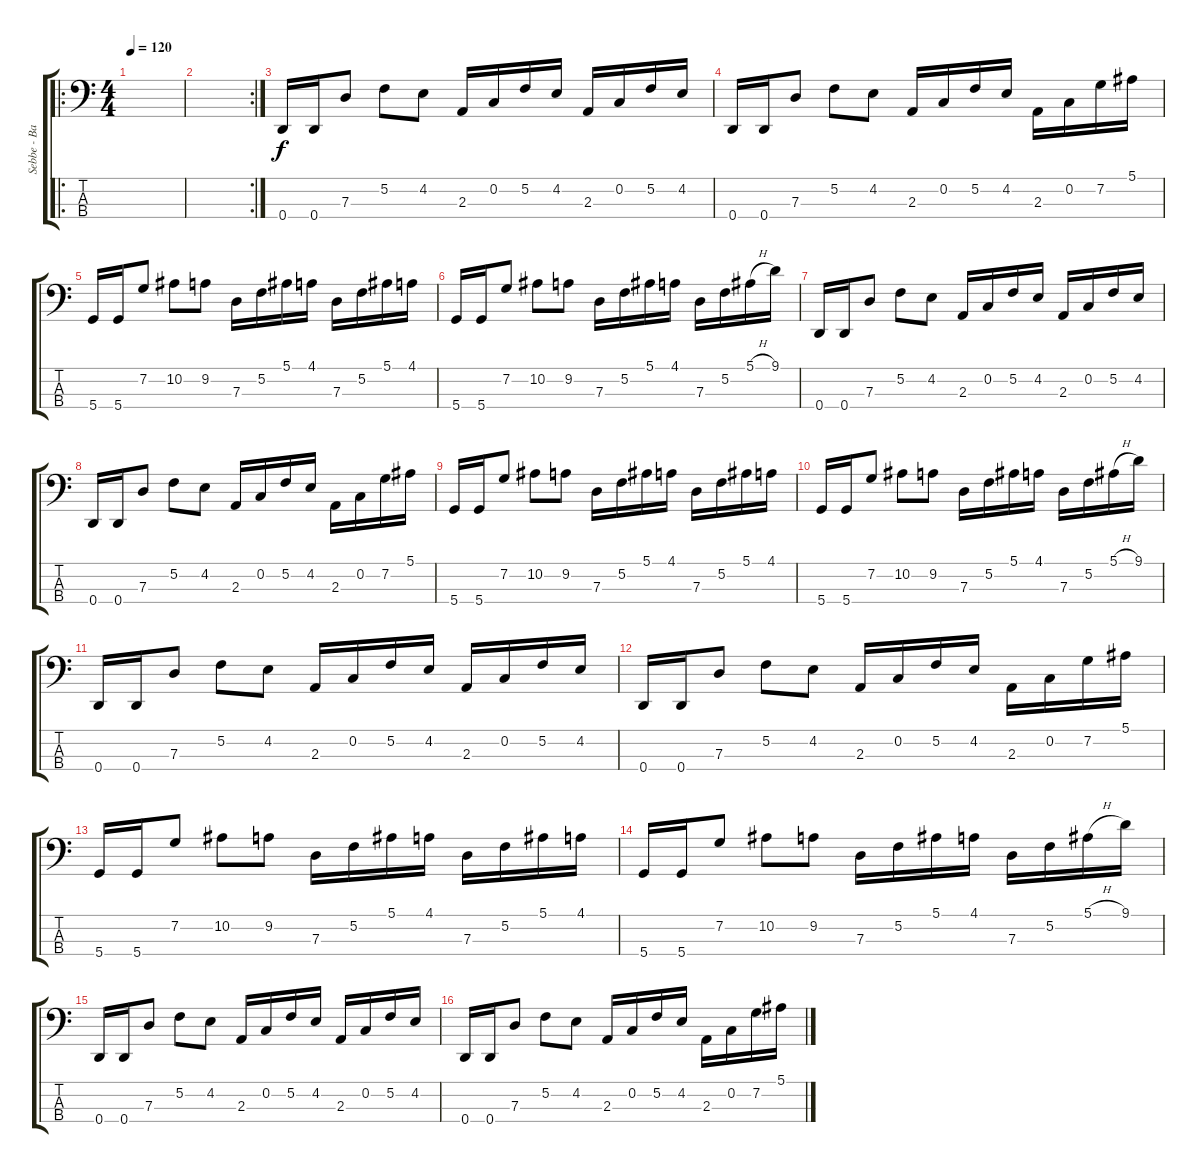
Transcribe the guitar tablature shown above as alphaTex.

\track ("Sebbe - Bass" "Sebbe - Ba") {instrument electricbasspick}
\staff {score tabs}
\tuning (F2 C2 G1 D1) {hide}
\ro
\ts (4 4)
\tempo 120
\clef f4
\ks c
|
\rc 2
|
0.4.16 0.4.16 7.3.8 5.2.8 4.2.8 2.3.16 0.2.16 5.2.16 4.2.16 2.3.16 0.2.16 5.2.16 4.2.16 |
0.4.16 0.4.16 7.3.8 5.2.8 4.2.8 2.3.16 0.2.16 5.2.16 4.2.16 2.3.16 0.2.16 7.2.16 5.1.16 |
5.4.16 5.4.16 7.2.8 10.2.8 9.2.8 7.3.16 5.2.16 5.1.16 4.1.16 7.3.16 5.2.16 5.1.16 4.1.16 |
5.4.16 5.4.16 7.2.8 10.2.8 9.2.8 7.3.16 5.2.16 5.1.16 4.1.16 7.3.16 5.2.16 5.1{h}.16 9.1.16 |
0.4.16 0.4.16 7.3.8 5.2.8 4.2.8 2.3.16 0.2.16 5.2.16 4.2.16 2.3.16 0.2.16 5.2.16 4.2.16 |
0.4.16 0.4.16 7.3.8 5.2.8 4.2.8 2.3.16 0.2.16 5.2.16 4.2.16 2.3.16 0.2.16 7.2.16 5.1.16 |
5.4.16 5.4.16 7.2.8 10.2.8 9.2.8 7.3.16 5.2.16 5.1.16 4.1.16 7.3.16 5.2.16 5.1.16 4.1.16 |
5.4.16 5.4.16 7.2.8 10.2.8 9.2.8 7.3.16 5.2.16 5.1.16 4.1.16 7.3.16 5.2.16 5.1{h}.16 9.1.16 |
0.4.16 0.4.16 7.3.8 5.2.8 4.2.8 2.3.16 0.2.16 5.2.16 4.2.16 2.3.16 0.2.16 5.2.16 4.2.16 |
0.4.16 0.4.16 7.3.8 5.2.8 4.2.8 2.3.16 0.2.16 5.2.16 4.2.16 2.3.16 0.2.16 7.2.16 5.1.16 |
5.4.16 5.4.16 7.2.8 10.2.8 9.2.8 7.3.16 5.2.16 5.1.16 4.1.16 7.3.16 5.2.16 5.1.16 4.1.16 |
5.4.16 5.4.16 7.2.8 10.2.8 9.2.8 7.3.16 5.2.16 5.1.16 4.1.16 7.3.16 5.2.16 5.1{h}.16 9.1.16 |
0.4.16 0.4.16 7.3.8 5.2.8 4.2.8 2.3.16 0.2.16 5.2.16 4.2.16 2.3.16 0.2.16 5.2.16 4.2.16 |
0.4.16 0.4.16 7.3.8 5.2.8 4.2.8 2.3.16 0.2.16 5.2.16 4.2.16 2.3.16 0.2.16 7.2.16 5.1.16
